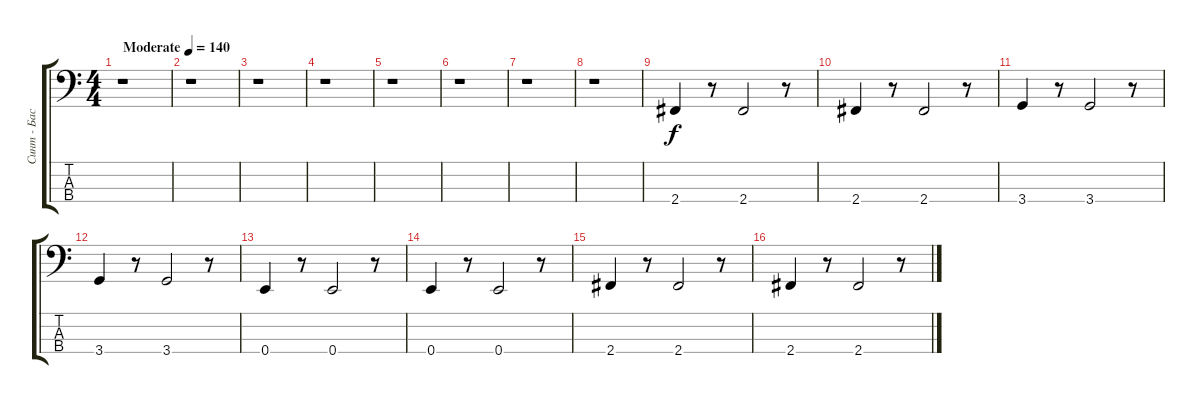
\track ("Синт - Бас" "Синт - Бас") {instrument synthbass2}
\staff {score tabs}
\tuning (G2 D2 A1 E1) {hide}
\ts (4 4)
\tempo (140 "Moderate")
\clef f4
\ks c
r.1{dy f instrument synthbass2} |
r.1 |
r.1 |
r.1 |
r.1 |
r.1 |
r.1 |
r.1 |
2.4.4 r.8 2.4.2 r.8 |
2.4.4 r.8 2.4.2 r.8 |
3.4.4 r.8 3.4.2 r.8 |
3.4.4 r.8 3.4.2 r.8 |
0.4.4 r.8 0.4.2 r.8 |
0.4.4 r.8 0.4.2 r.8 |
2.4.4 r.8 2.4.2 r.8 |
2.4.4 r.8 2.4.2 r.8
